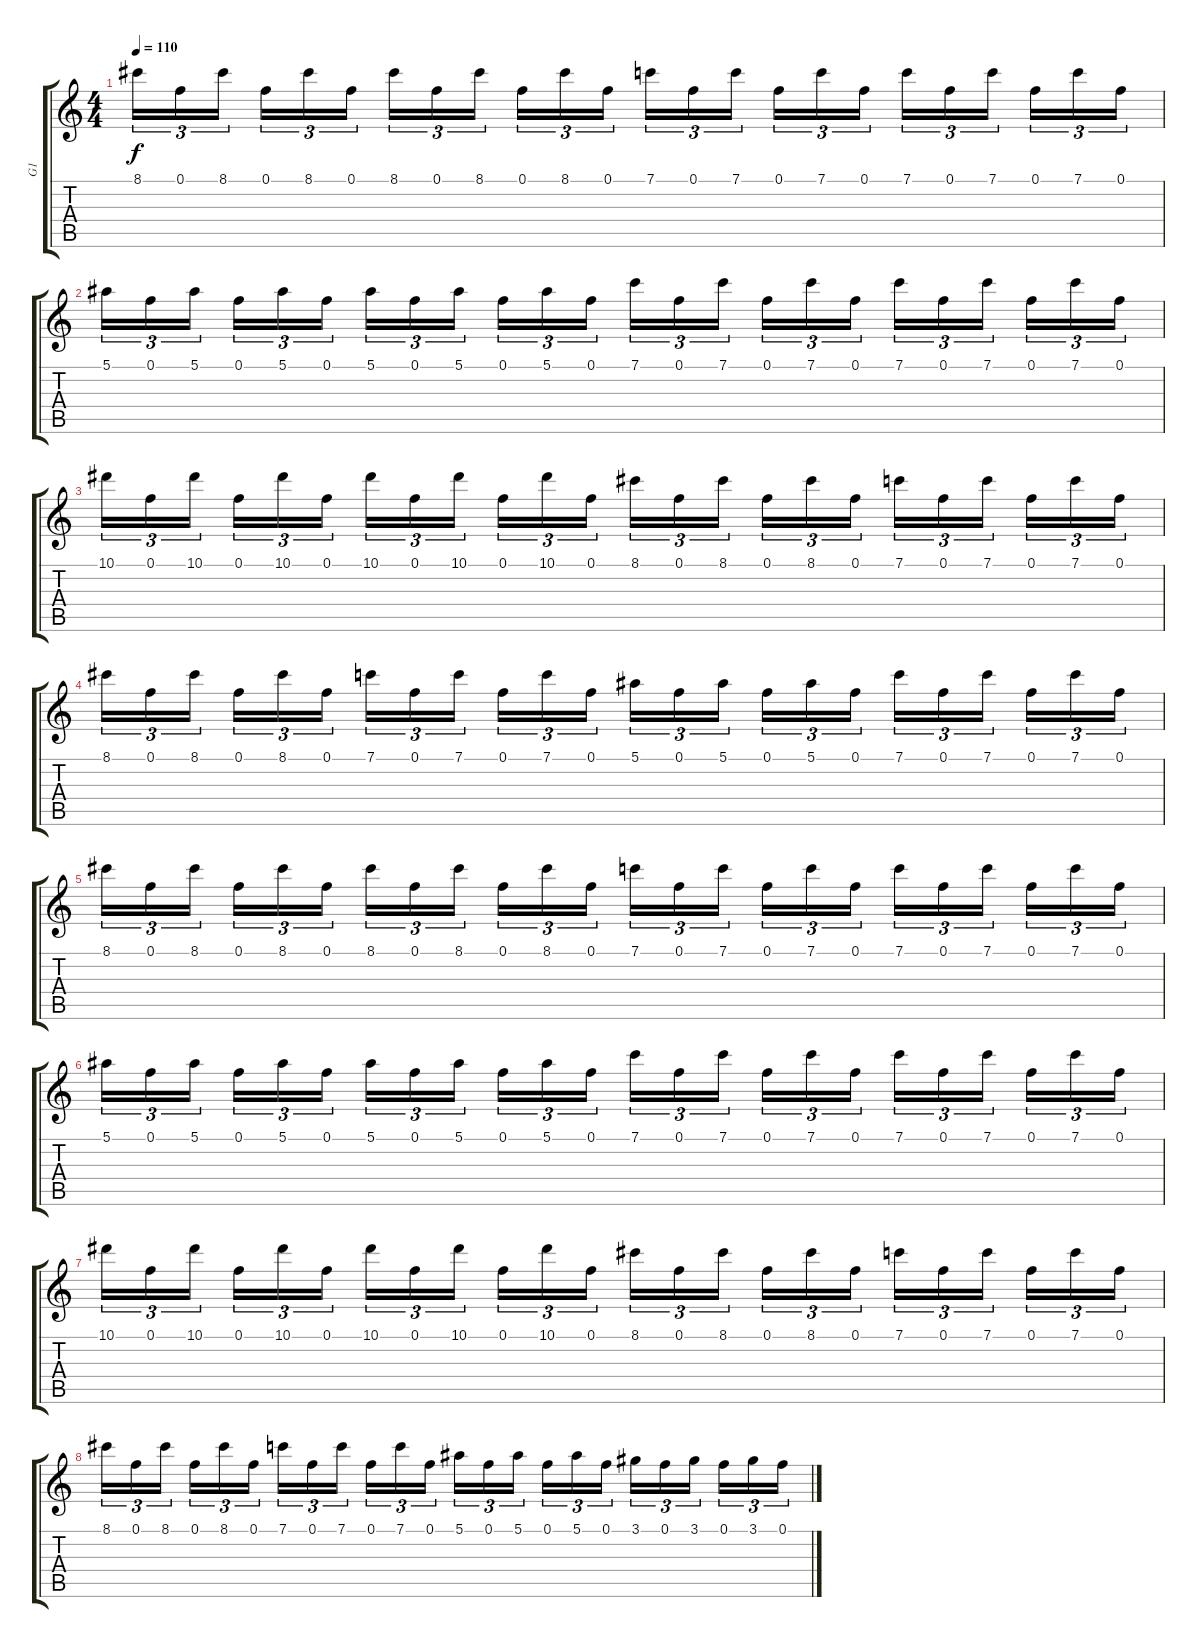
\track ("G1" "G1") {instrument overdrivenguitar}
\staff {score tabs}
\tuning (F4 C4 Ab3 Eb3 Bb2 F2) {hide}
\ts (4 4)
\section ("" "")
\tempo 110
\clef g2
\ks c
8.1.16{tu (3 2) dy f} 0.1.16{tu (3 2)} 8.1.16{tu (3 2)} 0.1.16{tu (3 2)} 8.1.16{tu (3 2)} 0.1.16{tu (3 2)} 8.1.16{tu (3 2)} 0.1.16{tu (3 2)} 8.1.16{tu (3 2)} 0.1.16{tu (3 2)} 8.1.16{tu (3 2)} 0.1.16{tu (3 2)} 7.1.16{tu (3 2)} 0.1.16{tu (3 2)} 7.1.16{tu (3 2)} 0.1.16{tu (3 2)} 7.1.16{tu (3 2)} 0.1.16{tu (3 2)} 7.1.16{tu (3 2)} 0.1.16{tu (3 2)} 7.1.16{tu (3 2)} 0.1.16{tu (3 2)} 7.1.16{tu (3 2)} 0.1.16{tu (3 2)} |
5.1.16{tu (3 2)} 0.1.16{tu (3 2)} 5.1.16{tu (3 2)} 0.1.16{tu (3 2)} 5.1.16{tu (3 2)} 0.1.16{tu (3 2)} 5.1.16{tu (3 2)} 0.1.16{tu (3 2)} 5.1.16{tu (3 2)} 0.1.16{tu (3 2)} 5.1.16{tu (3 2)} 0.1.16{tu (3 2)} 7.1.16{tu (3 2)} 0.1.16{tu (3 2)} 7.1.16{tu (3 2)} 0.1.16{tu (3 2)} 7.1.16{tu (3 2)} 0.1.16{tu (3 2)} 7.1.16{tu (3 2)} 0.1.16{tu (3 2)} 7.1.16{tu (3 2)} 0.1.16{tu (3 2)} 7.1.16{tu (3 2)} 0.1.16{tu (3 2)} |
10.1.16{tu (3 2)} 0.1.16{tu (3 2)} 10.1.16{tu (3 2)} 0.1.16{tu (3 2)} 10.1.16{tu (3 2)} 0.1.16{tu (3 2)} 10.1.16{tu (3 2)} 0.1.16{tu (3 2)} 10.1.16{tu (3 2)} 0.1.16{tu (3 2)} 10.1.16{tu (3 2)} 0.1.16{tu (3 2)} 8.1.16{tu (3 2)} 0.1.16{tu (3 2)} 8.1.16{tu (3 2)} 0.1.16{tu (3 2)} 8.1.16{tu (3 2)} 0.1.16{tu (3 2)} 7.1.16{tu (3 2)} 0.1.16{tu (3 2)} 7.1.16{tu (3 2)} 0.1.16{tu (3 2)} 7.1.16{tu (3 2)} 0.1.16{tu (3 2)} |
8.1.16{tu (3 2)} 0.1.16{tu (3 2)} 8.1.16{tu (3 2)} 0.1.16{tu (3 2)} 8.1.16{tu (3 2)} 0.1.16{tu (3 2)} 7.1.16{tu (3 2)} 0.1.16{tu (3 2)} 7.1.16{tu (3 2)} 0.1.16{tu (3 2)} 7.1.16{tu (3 2)} 0.1.16{tu (3 2)} 5.1.16{tu (3 2)} 0.1.16{tu (3 2)} 5.1.16{tu (3 2)} 0.1.16{tu (3 2)} 5.1.16{tu (3 2)} 0.1.16{tu (3 2)} 7.1.16{tu (3 2)} 0.1.16{tu (3 2)} 7.1.16{tu (3 2)} 0.1.16{tu (3 2)} 7.1.16{tu (3 2)} 0.1.16{tu (3 2)} |
8.1.16{tu (3 2)} 0.1.16{tu (3 2)} 8.1.16{tu (3 2)} 0.1.16{tu (3 2)} 8.1.16{tu (3 2)} 0.1.16{tu (3 2)} 8.1.16{tu (3 2)} 0.1.16{tu (3 2)} 8.1.16{tu (3 2)} 0.1.16{tu (3 2)} 8.1.16{tu (3 2)} 0.1.16{tu (3 2)} 7.1.16{tu (3 2)} 0.1.16{tu (3 2)} 7.1.16{tu (3 2)} 0.1.16{tu (3 2)} 7.1.16{tu (3 2)} 0.1.16{tu (3 2)} 7.1.16{tu (3 2)} 0.1.16{tu (3 2)} 7.1.16{tu (3 2)} 0.1.16{tu (3 2)} 7.1.16{tu (3 2)} 0.1.16{tu (3 2)} |
5.1.16{tu (3 2)} 0.1.16{tu (3 2)} 5.1.16{tu (3 2)} 0.1.16{tu (3 2)} 5.1.16{tu (3 2)} 0.1.16{tu (3 2)} 5.1.16{tu (3 2)} 0.1.16{tu (3 2)} 5.1.16{tu (3 2)} 0.1.16{tu (3 2)} 5.1.16{tu (3 2)} 0.1.16{tu (3 2)} 7.1.16{tu (3 2)} 0.1.16{tu (3 2)} 7.1.16{tu (3 2)} 0.1.16{tu (3 2)} 7.1.16{tu (3 2)} 0.1.16{tu (3 2)} 7.1.16{tu (3 2)} 0.1.16{tu (3 2)} 7.1.16{tu (3 2)} 0.1.16{tu (3 2)} 7.1.16{tu (3 2)} 0.1.16{tu (3 2)} |
10.1.16{tu (3 2)} 0.1.16{tu (3 2)} 10.1.16{tu (3 2)} 0.1.16{tu (3 2)} 10.1.16{tu (3 2)} 0.1.16{tu (3 2)} 10.1.16{tu (3 2)} 0.1.16{tu (3 2)} 10.1.16{tu (3 2)} 0.1.16{tu (3 2)} 10.1.16{tu (3 2)} 0.1.16{tu (3 2)} 8.1.16{tu (3 2)} 0.1.16{tu (3 2)} 8.1.16{tu (3 2)} 0.1.16{tu (3 2)} 8.1.16{tu (3 2)} 0.1.16{tu (3 2)} 7.1.16{tu (3 2)} 0.1.16{tu (3 2)} 7.1.16{tu (3 2)} 0.1.16{tu (3 2)} 7.1.16{tu (3 2)} 0.1.16{tu (3 2)} |
8.1.16{tu (3 2)} 0.1.16{tu (3 2)} 8.1.16{tu (3 2)} 0.1.16{tu (3 2)} 8.1.16{tu (3 2)} 0.1.16{tu (3 2)} 7.1.16{tu (3 2)} 0.1.16{tu (3 2)} 7.1.16{tu (3 2)} 0.1.16{tu (3 2)} 7.1.16{tu (3 2)} 0.1.16{tu (3 2)} 5.1.16{tu (3 2)} 0.1.16{tu (3 2)} 5.1.16{tu (3 2)} 0.1.16{tu (3 2)} 5.1.16{tu (3 2)} 0.1.16{tu (3 2)} 3.1.16{tu (3 2)} 0.1.16{tu (3 2)} 3.1.16{tu (3 2)} 0.1.16{tu (3 2)} 3.1.16{tu (3 2)} 0.1.16{tu (3 2)}
